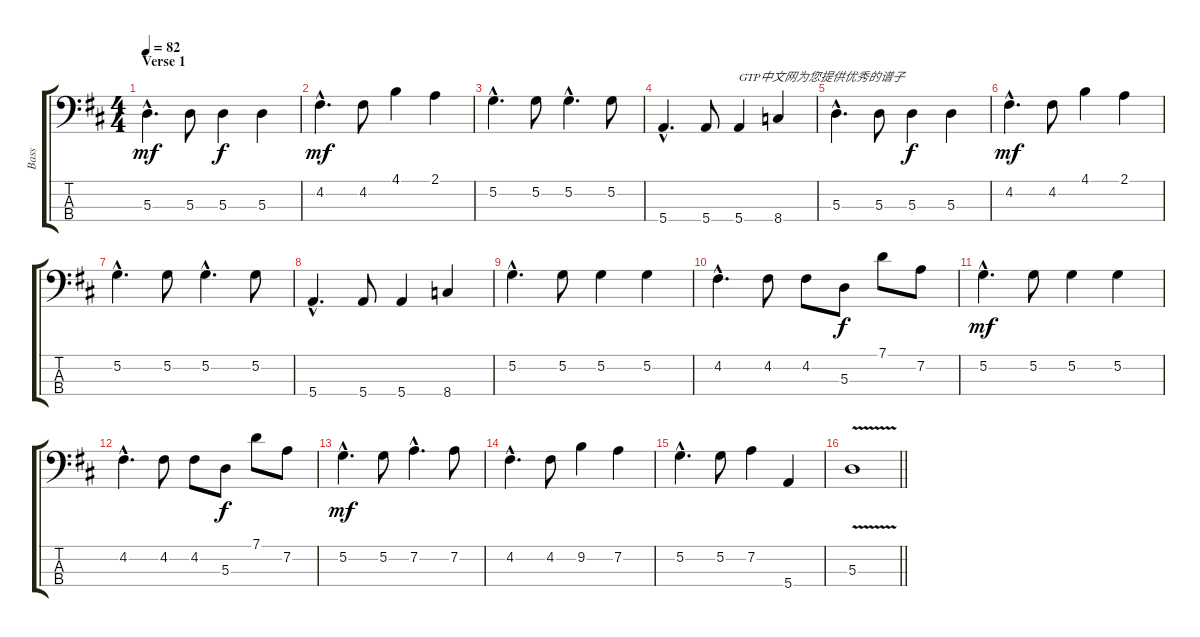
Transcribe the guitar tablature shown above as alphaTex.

\track ("Bass" "Bass") {instrument fretlessbass}
\staff {score tabs}
\tuning (G2 D2 A1 E1) {hide}
\ts (4 4)
\section ("" "Verse 1")
\tempo 82
\clef f4
\ks d
5.3{hac}.4{d dy mf instrument fretlessbass} 5.3.8 5.3.4{dy f} 5.3.4 |
4.2{hac}.4{d dy mf} 4.2.8 4.1.4 2.1.4 |
5.2{hac}.4{d} 5.2.8 5.2{hac}.4{d} 5.2.8 |
5.4{hac}.4{d} 5.4.8 5.4.4{txt "GTP中文网为您提供优秀的谱子"} 8.4.4 |
5.3{hac}.4{d} 5.3.8 5.3.4{dy f} 5.3.4 |
4.2{hac}.4{d dy mf} 4.2.8 4.1.4 2.1.4 |
5.2{hac}.4{d} 5.2.8 5.2{hac}.4{d} 5.2.8 |
5.4{hac}.4{d} 5.4.8 5.4.4 8.4.4 |
5.2{hac}.4{d} 5.2.8 5.2.4 5.2.4 |
4.2{hac}.4{d} 4.2.8 4.2.8 5.3.8{dy f} 7.1.8 7.2.8 |
5.2{hac}.4{d dy mf} 5.2.8 5.2.4 5.2.4 |
4.2{hac}.4{d} 4.2.8 4.2.8 5.3.8{dy f} 7.1.8 7.2.8 |
5.2{hac}.4{d dy mf} 5.2.8 7.2{hac}.4{d} 7.2.8 |
4.2{hac}.4{d} 4.2.8 9.2.4 7.2.4 |
5.2{hac}.4{d} 5.2.8 7.2.4 5.4.4 |
\barLineRight lightlight
5.3{v}.1
